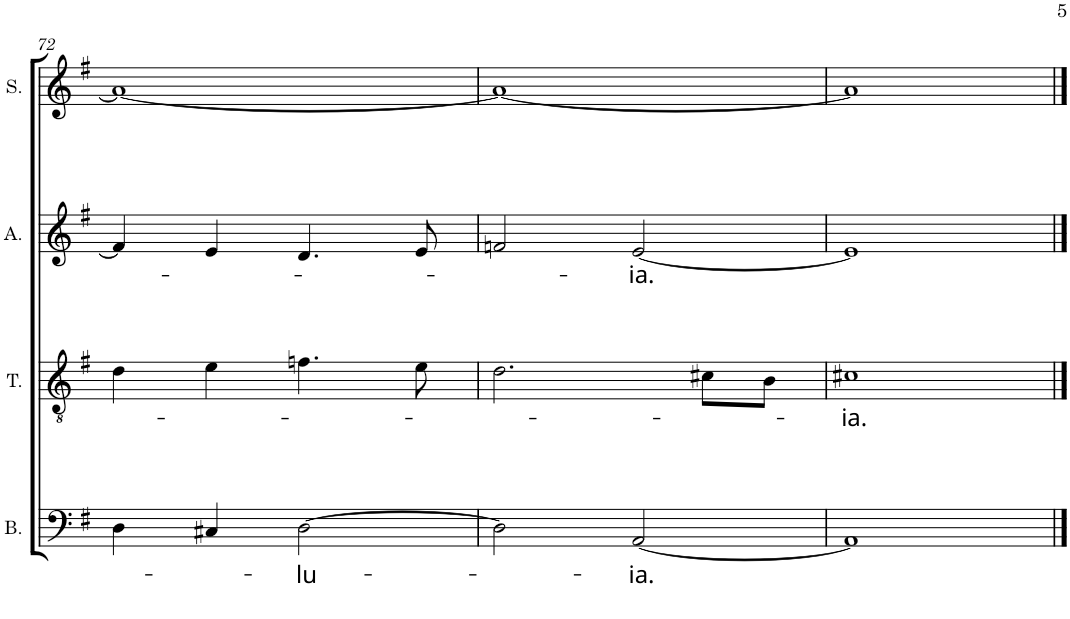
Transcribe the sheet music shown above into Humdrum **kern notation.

**kern	**text	**kern	**text	**kern	**text	**kern
*part4	*part4	*part3	*part3	*part2	*part2	*part1
*staff4	*staff4	*staff3	*staff3	*staff2	*staff2	*staff1
*I"Bass	*	*I"Tenor	*	*I"Alto	*	*I"Soprano
*I'B.	*	*I'T.	*	*I'A.	*	*I'S.
!!LO:PB:g=z
*clefF4	*	*clefGv2	*	*clefG2	*	*clefG2
*Trd7c12	*	*	*	*	*	*
*k[f#]	*	*k[f#]	*	*k[f#]	*	*k[f#]
*M4/4	*	*M4/4	*	*M4/4	*	*M4/4
=72	=72	=72	=72	=72	=72	=72
4D\	.	4d\	.	4f/]	.	1a_
4C#X/	.	4e\	.	4e/	.	.
!	!LO:LY:b	!	!	!	!	!
[2D\	-lu-	4.fn\	.	4.d/	.	.
.	.	8e\	.	8e/	.	.
=73	=73	=73	=73	=73	=73	=73
2D\]	.	2.d\	.	2fn/	.	1a_
!	!LO:LY:b	!	!	!	!LO:LY:b	!
[2AA/	-ia.	.	.	[2e/	-ia.	.
.	.	8c#X\L	.	.	.	.
.	.	8B\J	.	.	.	.
=74	=74	=74	=74	=74	=74	=74
!	!	!	!LO:LY:b	!	!	!
1AA]	.	1c#X	-ia.	1e]	.	1a]
==	==	==	==	==	==	==
*-	*-	*-	*-	*-	*-	*-
